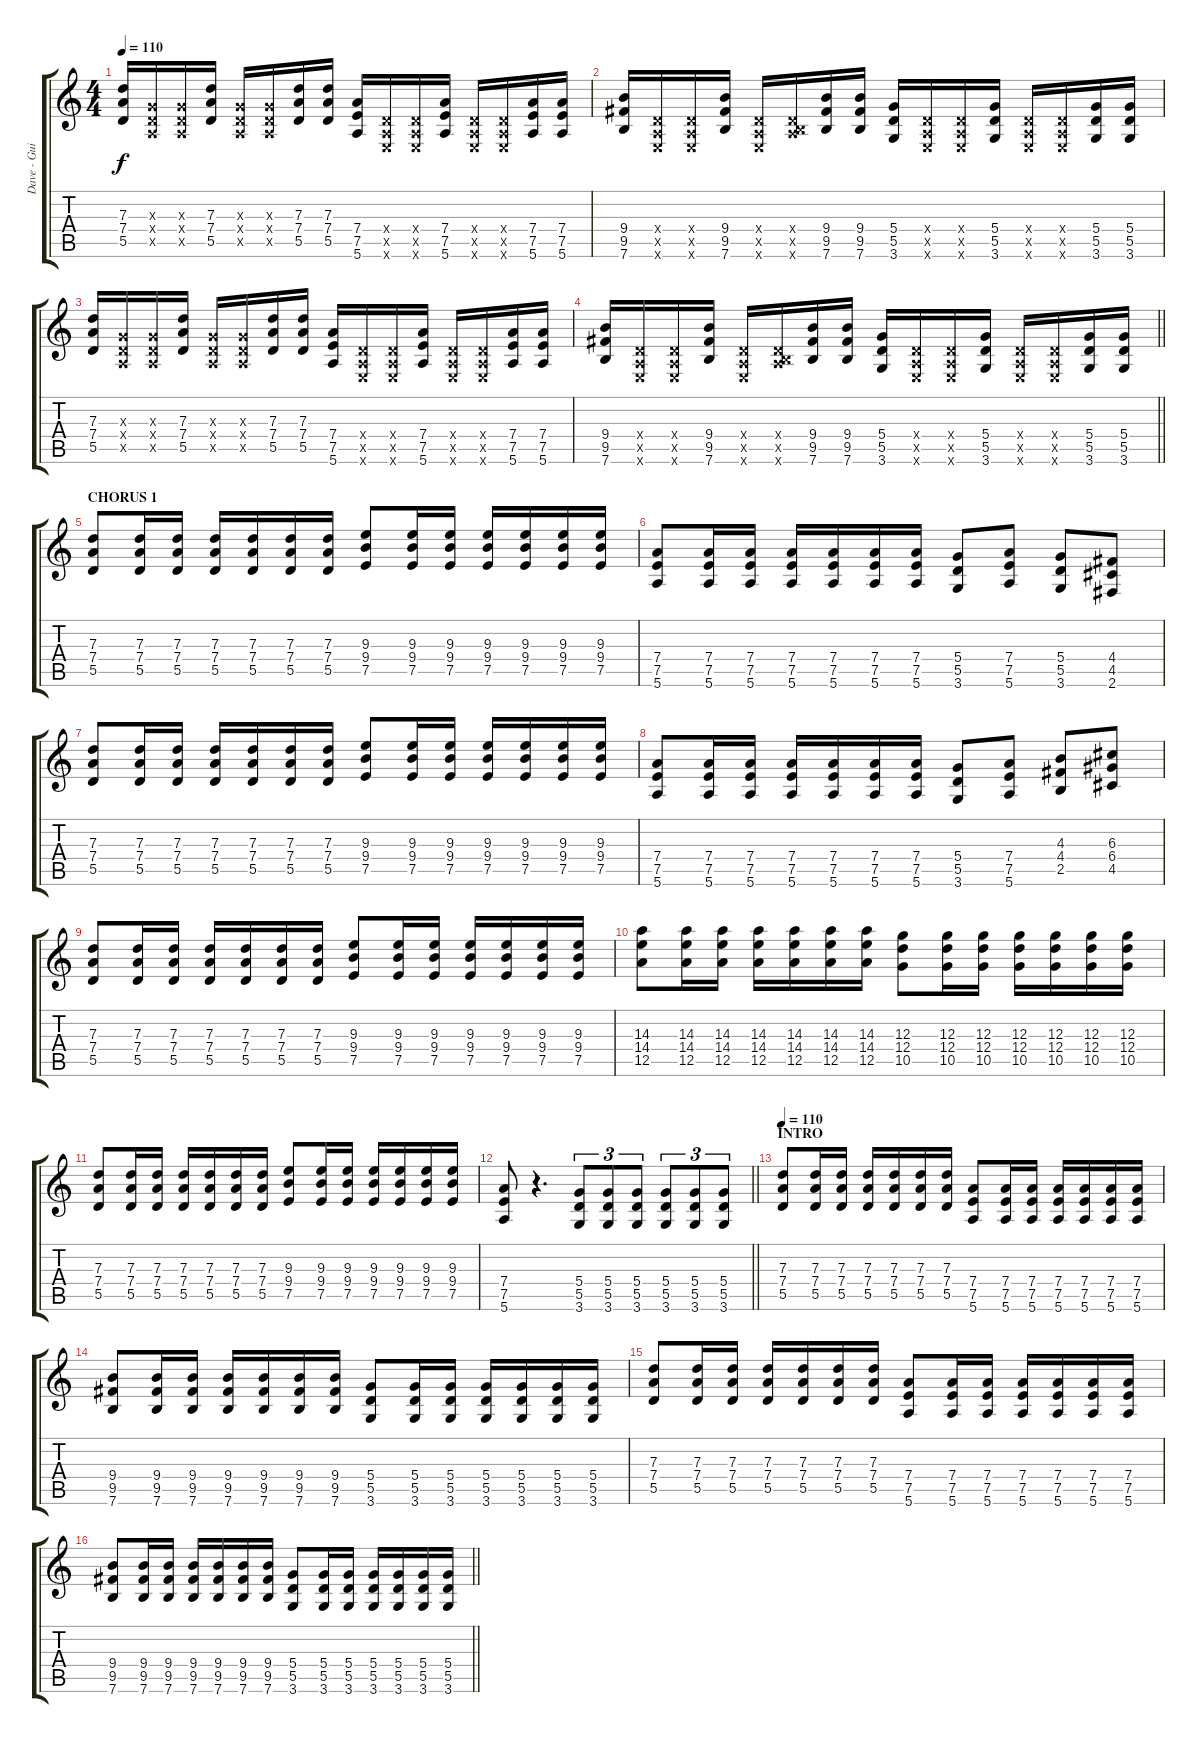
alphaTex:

\track ("Dave - Guitar" "Dave - Gui") {instrument distortionguitar}
\staff {score tabs}
\tuning (E4 B3 G3 D3 A2 E2) {hide}
\ts (4 4)
\tempo 110
\clef g2
\ks c
(7.3 7.4 5.5).16{dy f} (0.3{x} 0.4{x} 0.5{x}).16 (0.3{x} 0.4{x} 0.5{x}).16 (7.3 7.4 5.5).16 (0.3{x} 0.4{x} 0.5{x}).16 (0.3{x} 0.4{x} 0.5{x}).16 (7.3 7.4 5.5).16 (7.3 7.4 5.5).16 (7.4 7.5 5.6).16 (0.4{x} 0.5{x} 0.6{x}).16 (0.4{x} 0.5{x} 0.6{x}).16 (7.4 7.5 5.6).16 (0.4{x} 0.5{x} 0.6{x}).16 (0.4{x} 0.5{x} 0.6{x}).16 (7.4 7.5 5.6).16 (7.4 7.5 5.6).16 |
(9.4 9.5 7.6).16 (0.4{x} 0.5{x} 0.6{x}).16 (0.4{x} 0.5{x} 0.6{x}).16 (9.4 9.5 7.6).16 (0.4{x} 0.5{x} 0.6{x}).16 (0.4{x} 0.5{x} 7.6{x}).16 (9.4 9.5 7.6).16 (9.4 9.5 7.6).16 (5.4 5.5 3.6).16 (0.4{x} 0.5{x} 0.6{x}).16 (0.4{x} 0.5{x} 0.6{x}).16 (5.4 5.5 3.6).16 (0.4{x} 0.5{x} 0.6{x}).16 (0.4{x} 0.5{x} 0.6{x}).16 (5.4 5.5 3.6).16 (5.4 5.5 3.6).16 |
(7.3 7.4 5.5).16 (0.3{x} 0.4{x} 0.5{x}).16 (0.3{x} 0.4{x} 0.5{x}).16 (7.3 7.4 5.5).16 (0.3{x} 0.4{x} 0.5{x}).16 (0.3{x} 0.4{x} 0.5{x}).16 (7.3 7.4 5.5).16 (7.3 7.4 5.5).16 (7.4 7.5 5.6).16 (0.4{x} 0.5{x} 0.6{x}).16 (0.4{x} 0.5{x} 0.6{x}).16 (7.4 7.5 5.6).16 (0.4{x} 0.5{x} 0.6{x}).16 (0.4{x} 0.5{x} 0.6{x}).16 (7.4 7.5 5.6).16 (7.4 7.5 5.6).16 |
\barLineRight lightlight
(9.4 9.5 7.6).16 (0.4{x} 0.5{x} 0.6{x}).16 (0.4{x} 0.5{x} 0.6{x}).16 (9.4 9.5 7.6).16 (0.4{x} 0.5{x} 0.6{x}).16 (0.4{x} 0.5{x} 7.6{x}).16 (9.4 9.5 7.6).16 (9.4 9.5 7.6).16 (5.4 5.5 3.6).16 (0.4{x} 0.5{x} 0.6{x}).16 (0.4{x} 0.5{x} 0.6{x}).16 (5.4 5.5 3.6).16 (0.4{x} 0.5{x} 0.6{x}).16 (0.4{x} 0.5{x} 0.6{x}).16 (5.4 5.5 3.6).16 (5.4 5.5 3.6).16 |
\section ("" "CHORUS 1")
(7.3 7.4 5.5).8{volume 14} (7.3 7.4 5.5).16 (7.3 7.4 5.5).16 (7.3 7.4 5.5).16 (7.3 7.4 5.5).16 (7.3 7.4 5.5).16 (7.3 7.4 5.5).16 (9.3 9.4 7.5).8 (9.3 9.4 7.5).16 (9.3 9.4 7.5).16 (9.3 9.4 7.5).16 (9.3 9.4 7.5).16 (9.3 9.4 7.5).16 (9.3 9.4 7.5).16 |
(7.4 7.5 5.6).8 (7.4 7.5 5.6).16 (7.4 7.5 5.6).16 (7.4 7.5 5.6).16 (7.4 7.5 5.6).16 (7.4 7.5 5.6).16 (7.4 7.5 5.6).16 (5.4 5.5 3.6).8 (7.4 7.5 5.6).8 (5.4 5.5 3.6).8 (4.4 4.5 2.6).8 |
(7.3 7.4 5.5).8 (7.3 7.4 5.5).16 (7.3 7.4 5.5).16 (7.3 7.4 5.5).16 (7.3 7.4 5.5).16 (7.3 7.4 5.5).16 (7.3 7.4 5.5).16 (9.3 9.4 7.5).8 (9.3 9.4 7.5).16 (9.3 9.4 7.5).16 (9.3 9.4 7.5).16 (9.3 9.4 7.5).16 (9.3 9.4 7.5).16 (9.3 9.4 7.5).16 |
(7.4 7.5 5.6).8 (7.4 7.5 5.6).16 (7.4 7.5 5.6).16 (7.4 7.5 5.6).16 (7.4 7.5 5.6).16 (7.4 7.5 5.6).16 (7.4 7.5 5.6).16 (5.4 5.5 3.6).8 (7.4 7.5 5.6).8 (4.3 4.4 2.5).8 (6.3 6.4 4.5).8 |
(7.3 7.4 5.5).8 (7.3 7.4 5.5).16 (7.3 7.4 5.5).16 (7.3 7.4 5.5).16 (7.3 7.4 5.5).16 (7.3 7.4 5.5).16 (7.3 7.4 5.5).16 (9.3 9.4 7.5).8 (9.3 9.4 7.5).16 (9.3 9.4 7.5).16 (9.3 9.4 7.5).16 (9.3 9.4 7.5).16 (9.3 9.4 7.5).16 (9.3 9.4 7.5).16 |
(14.3 14.4 12.5).8 (14.3 14.4 12.5).16 (14.3 14.4 12.5).16 (14.3 14.4 12.5).16 (14.3 14.4 12.5).16 (14.3 14.4 12.5).16 (14.3 14.4 12.5).16 (12.3 12.4 10.5).8 (12.3 12.4 10.5).16 (12.3 12.4 10.5).16 (12.3 12.4 10.5).16 (12.3 12.4 10.5).16 (12.3 12.4 10.5).16 (12.3 12.4 10.5).16 |
(7.3 7.4 5.5).8 (7.3 7.4 5.5).16 (7.3 7.4 5.5).16 (7.3 7.4 5.5).16 (7.3 7.4 5.5).16 (7.3 7.4 5.5).16 (7.3 7.4 5.5).16 (9.3 9.4 7.5).8 (9.3 9.4 7.5).16 (9.3 9.4 7.5).16 (9.3 9.4 7.5).16 (9.3 9.4 7.5).16 (9.3 9.4 7.5).16 (9.3 9.4 7.5).16 |
\barLineRight lightlight
(7.4 7.5 5.6).8 r.4{d} (5.4 5.5 3.6).8{tu (3 2)} (5.4 5.5 3.6).8{tu (3 2)} (5.4 5.5 3.6).8{tu (3 2)} (5.4 5.5 3.6).8{tu (3 2)} (5.4 5.5 3.6).8{tu (3 2)} (5.4 5.5 3.6).8{tu (3 2)} |
\section ("" "INTRO")
\tempo 110
(7.3 7.4 5.5).8{volume 12} (7.3 7.4 5.5).16 (7.3 7.4 5.5).16 (7.3 7.4 5.5).16 (7.3 7.4 5.5).16 (7.3 7.4 5.5).16 (7.3 7.4 5.5).16 (7.4 7.5 5.6).8 (7.4 7.5 5.6).16 (7.4 7.5 5.6).16 (7.4 7.5 5.6).16 (7.4 7.5 5.6).16 (7.4 7.5 5.6).16 (7.4 7.5 5.6).16 |
(9.4 9.5 7.6).8 (9.4 9.5 7.6).16 (9.4 9.5 7.6).16 (9.4 9.5 7.6).16 (9.4 9.5 7.6).16 (9.4 9.5 7.6).16 (9.4 9.5 7.6).16 (5.4 5.5 3.6).8 (5.4 5.5 3.6).16 (5.4 5.5 3.6).16 (5.4 5.5 3.6).16 (5.4 5.5 3.6).16 (5.4 5.5 3.6).16 (5.4 5.5 3.6).16 |
(7.3 7.4 5.5).8 (7.3 7.4 5.5).16 (7.3 7.4 5.5).16 (7.3 7.4 5.5).16 (7.3 7.4 5.5).16 (7.3 7.4 5.5).16 (7.3 7.4 5.5).16 (7.4 7.5 5.6).8 (7.4 7.5 5.6).16 (7.4 7.5 5.6).16 (7.4 7.5 5.6).16 (7.4 7.5 5.6).16 (7.4 7.5 5.6).16 (7.4 7.5 5.6).16 |
\barLineRight lightlight
(9.4 9.5 7.6).8 (9.4 9.5 7.6).16 (9.4 9.5 7.6).16 (9.4 9.5 7.6).16 (9.4 9.5 7.6).16 (9.4 9.5 7.6).16 (9.4 9.5 7.6).16 (5.4 5.5 3.6).8 (5.4 5.5 3.6).16 (5.4 5.5 3.6).16 (5.4 5.5 3.6).16 (5.4 5.5 3.6).16 (5.4 5.5 3.6).16 (5.4 5.5 3.6).16
